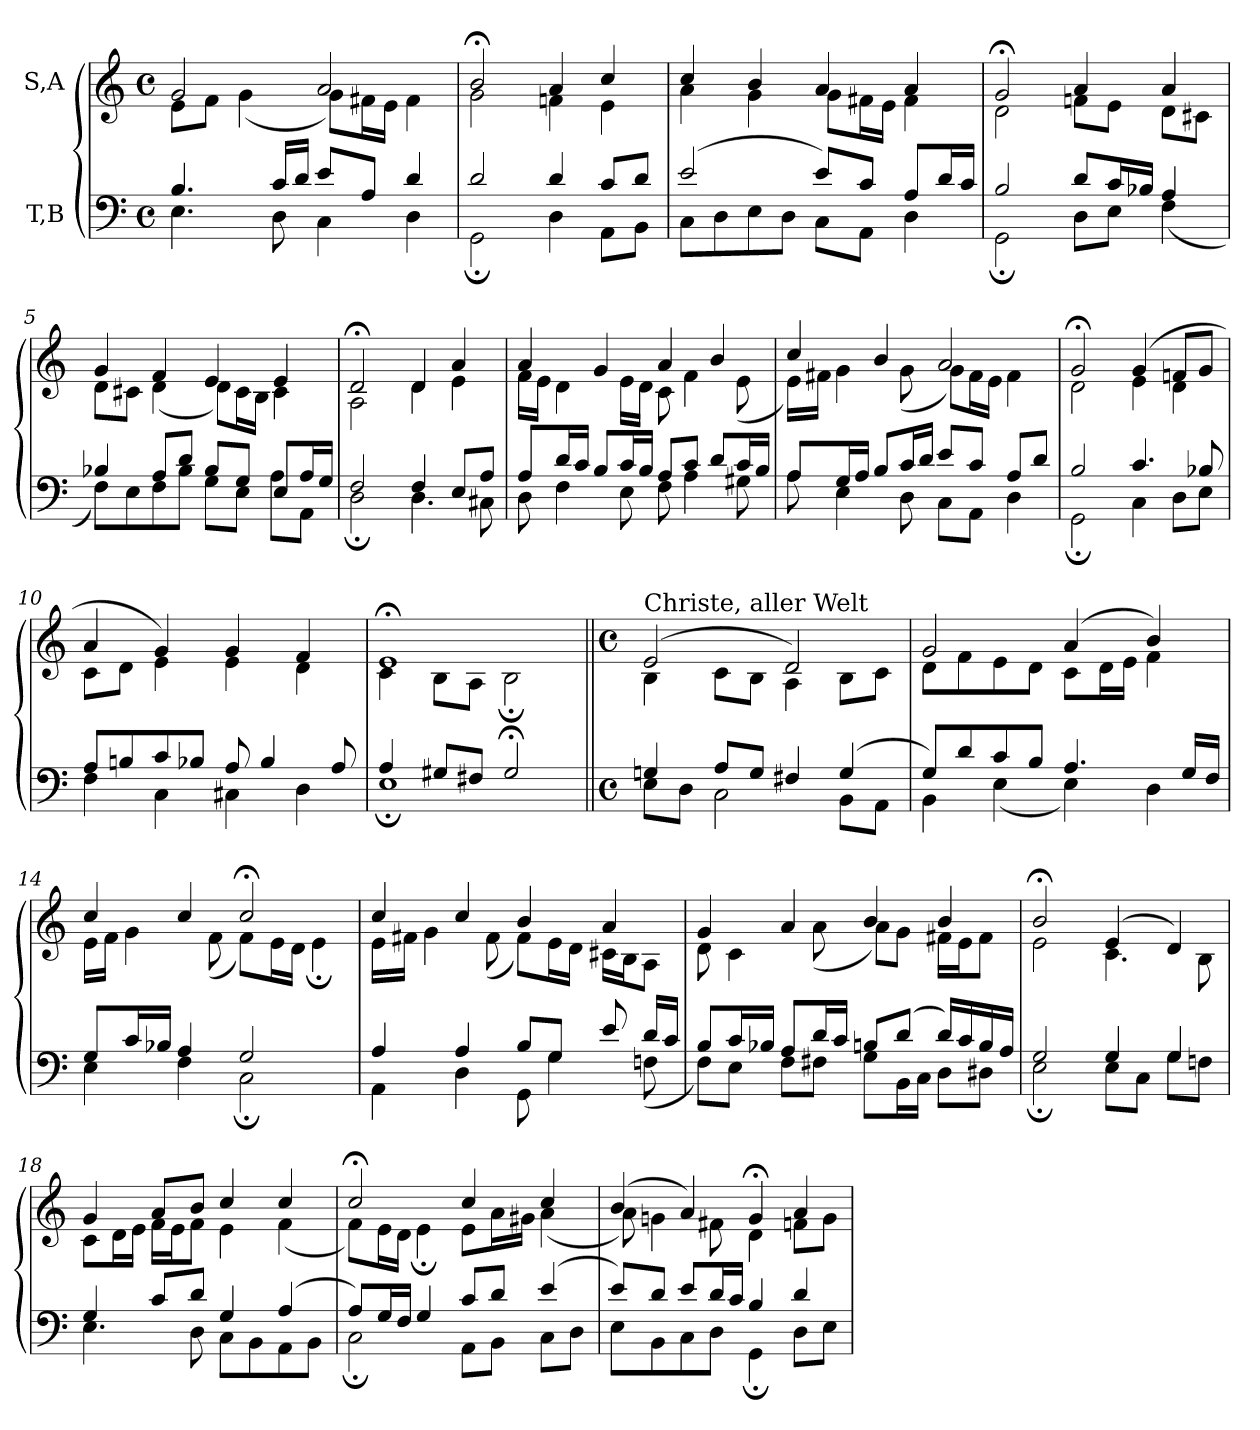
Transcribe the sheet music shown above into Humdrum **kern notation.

**kern	**kern
*part2	*part1
*staff2	*staff1
*I"T,B	*I"S,A
*clefF4	*clefG2
*k[]	*k[]
*M4/4	*M4/4
*met(c)	*met(c)
=1	=1
*^	*^
4.B	4.E	2g	8eL
.	.	.	8fJ
.	.	.	(<4g
16cLL	8D	.	.
16dJJ	.	.	.
8eL	4C	2a	8gL)
8AJ	.	.	16f#XL
.	.	.	16eJJ
4d	4D	.	4f#
=2	=2	=2	=2
2d	2GG;	2b;<	2g
4d	4D	4a	4fn
8cL	8AAL	4cc	4e
8dJ	8BBJ	.	.
=3	=3	=3	=3
(>2e	8CL	4cc	4a
.	8D	.	.
.	8E	4b	4g
.	8DJ	.	.
8eL)	8CL	4a	8gL
8cJ	8AAJ	.	16f#XL
.	.	.	16eJJ
8AL	4D	4a	4f#
16dL	.	.	.
16cJJ	.	.	.
=4	=4	=4	=4
2B	2GG;	2g;<	2d
8dL	8DL	4a	8fnL
16cL	8EJ	.	8eJ
16B-XJJ	.	.	.
4A	(<4F	4a	8dL
.	.	.	8c#XJ
=5	=5	=5	=5
4B-X	8FL)	4g	8dL
.	8E	.	8c#XJ
8AL	8F	4f	(<4d
8dJ	8B-J	.	.
8B-L	8GL	4e	8dL)
8GJ	8EJ	.	16c#L
.	.	.	16BJJ
8EL	8AL	4e	4c#
16AL	8AAJ	.	.
16GJJ	.	.	.
=6	=6	=6	=6
2F	2D;	2d;<	2A
4F	4.D	4d	4d
8EL	.	4a	4e
8AJ	8C#X	.	.
=7	=7	=7	=7
8AL	8D	4a	16fLL
.	.	.	16eJJ
16dL	4F	.	4d
16cJJ	.	.	.
8BL	.	4g	.
16cL	8E	.	16eLL
16BJJ	.	.	16dJJ
8AL	8F	4a	8c
8cJ	4A	.	4f
8dL	.	4b	.
16cL	8G#X	.	(<8e
16BJJ	.	.	.
=8	=8	=8	=8
8AL	8A	4cc	16eLL)
.	.	.	16f#XJJ
16GL	4E	.	4g
16AJJ	.	.	.
8BL	.	4b	.
16cL	8D	.	(<8g
16dJJ	.	.	.
8eL	8CL	2a	8gL)
8cJ	8AAJ	.	16f#L
.	.	.	16eJJ
8AL	4D	.	4f#
8dJ	.	.	.
=9	=9	=9	=9
2B	2GG;	2g;<	2d
4.c	4C	(>4g	4e
.	8DL	8fnL	4d
8B-X	8EJ	8gJ	.
=10	=10	=10	=10
8AL	4F	4a	8cL
8Bn	.	.	8dJ
8c	4C	4g)	4e
8B-XJ	.	.	.
8A	4C#X	4g	4e
4B-	.	.	.
.	4D	4f	4d
8A	.	.	.
=11	=11	=11	=11
4A	1E;	1e;<	4c
8G#XL	.	.	8BL
8F#XJ	.	.	8AJ
2G#;<	.	.	2B;
=12||	=12||	=12||	=12||
*M4/4	*	*M4/4	*
*met(c)	*	*met(c)	*
!	!	!LO:TX:a:t=Christe, aller Welt	!
4Gn	8EL	(>2e	4B
.	8DJ	.	.
8AL	2C	.	8cL
8GJ	.	.	8BJ
4F#X	.	2d)	4A
(>4G	8BBL	.	8BL
.	8AAJ	.	8cJ
=13	=13	=13	=13
8GL)	4BB	2g	8dL
8d	.	.	8f
8c	(<4E	.	8e
8BJ	.	.	8dJ
4.A	4E)	(>4a	8cL
.	.	.	16dL
.	.	.	16eJJ
.	4D	4b)	4f
16GLL	.	.	.
16FJJ	.	.	.
=14	=14	=14	=14
8GL	4E	4cc	16eLL
.	.	.	16fJJ
16cL	.	.	4g
16B-XJJ	.	.	.
4A	4F	4cc	.
.	.	.	(<8f
2G	2C;	2cc;<	8fL)
.	.	.	16eL
.	.	.	16dJJ
.	.	.	4e;
=15	=15	=15	=15
4A	4AA	4cc	16eLL
.	.	.	16f#XJJ
.	.	.	4g
4A	4D	4cc	.
.	.	.	(<8f#
8BL	8GG	4b	8f#L)
8GJ	4G	.	16eL
.	.	.	16dJJ
8e	.	4a	16c#XLL
.	.	.	16BJ
16dLL	(<8Fn	.	8AJ
16cJJ	.	.	.
=16	=16	=16	=16
8BL	8FL)	4g	8d
16cL	8EJ	.	4c
16B-XJJ	.	.	.
8AL	8FL	4a	.
16dL	8F#XJ	.	(<8a
16cJJ	.	.	.
8BnL	8GL	4b	8aL)
(>8dJ	16BBL	.	8gJ
.	16CJJ	.	.
16dLL)	8DL	4b	16f#XLL
16c	.	.	16eJ
16B	8D#XJ	.	8f#J
16AJJ	.	.	.
=17	=17	=17	=17
2G	2E;	2b;<	2e
4G	8EL	(>4e	4.c
.	8CJ	.	.
4G	8GL	4d)	.
.	8FnJ	.	8B
=18	=18	=18	=18
4G	4.E	4g	8cL
.	.	.	16dL
.	.	.	16eJJ
8cL	.	8aL	16fLL
.	.	.	16eJ
8dJ	8D	8bJ	8fJ
4G	8CL	4cc	4e
.	8BB	.	.
(>4A	8AA	4cc	(<4f
.	8BBJ	.	.
=19	=19	=19	=19
8AL)	2C;	2cc;<	8fL)
16GL	.	.	16eL
16FJJ	.	.	16dJJ
4G	.	.	4e;
8cL	8AAL	4cc	8eL
8dJ	8BBJ	.	16aL
.	.	.	16g#XJJ
(>4e	8CL	4cc	(<4a
.	8DJ	.	.
=20	=20	=20	=20
8eL)	8EL	(>4b	8a)
8dJ	8BB	.	4gn
8eL	8C	4a)	.
16dL	8DJ	.	8f#X
16cJJ	.	.	.
4B	4GG;	4g;<	4d
4d	8DL	4a	8fnL
.	8EJ	.	8gJ
*v	*v	*	*
*	*v	*v
=	=
*-	*-
